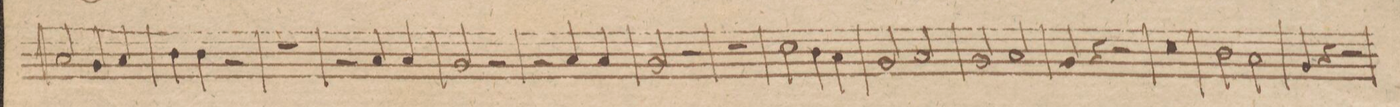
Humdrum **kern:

**kern	**dynam
*I"Corno Secundo in D.	*
*clefG2	*
*k[f#c#g#]	*
*met(c)	*
*M4/4	*
2B/	.
4A/	.
4B/	.
=16	=16
4c#\	.
4c#\	.
2r	.
=17	=17
1r	.
=18	=18
2r	.
4B/	.
4B/	.
=19	=19
2A/	.
2r	.
=20	=20
2r	.
4B/	.
4B/	.
=21	=21
2A/	.
2r	.
=22	=22
1r	.
=23	=23
2d\	.
4c#\	.
4B/	.
=24	=24
2A/	.
2B/	.
=25	=25
2A/	.
2B/	.
=26	=26
4A/	.
4r	.
2r	.
=27	=27
0r	.
=28	=28
=29	=29
2c#\	.
2B\	.
=30	=30
4A/	.
4r	.
2r	.
=31	=31
*-	*-
